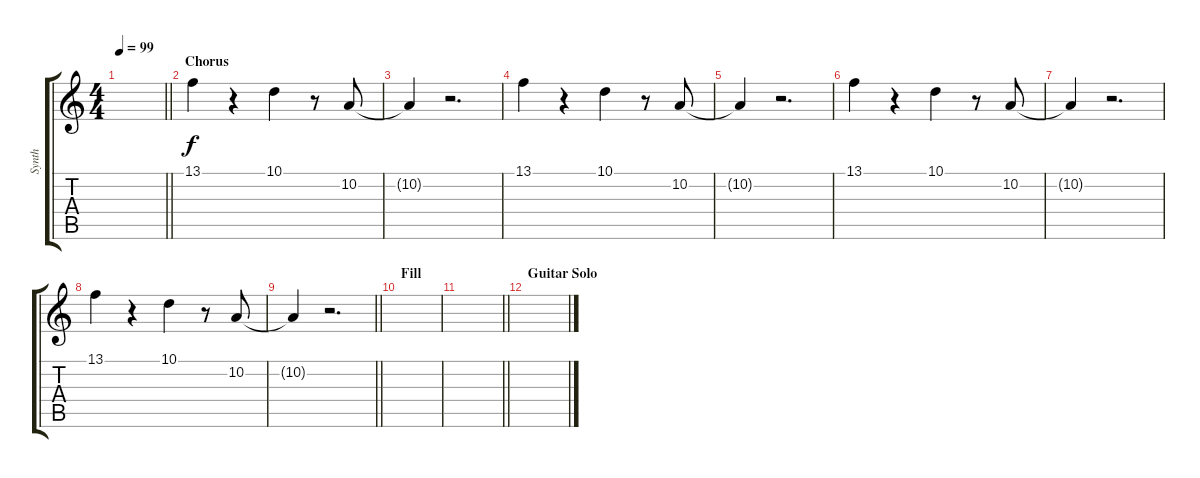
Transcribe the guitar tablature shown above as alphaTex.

\track ("Synth" "Synth") {instrument fx3crystal}
\staff {score tabs}
\tuning (E4 B3 G3 D3 A2 E2) {hide}
\ts (4 4)
\tempo 99
\clef g2
\barLineRight lightlight
\ks c
|
\section ("" "Chorus")
13.1.4 r.4 10.1.4 r.8 10.2.8 |
10.2{t}.4 r.2{d} |
13.1.4 r.4 10.1.4 r.8 10.2.8 |
10.2{t}.4 r.2{d} |
13.1.4 r.4 10.1.4 r.8 10.2.8 |
10.2{t}.4 r.2{d} |
13.1.4 r.4 10.1.4 r.8 10.2.8 |
\barLineRight lightlight
10.2{t}.4 r.2{d} |
\section ("" "Fill")
|
\barLineRight lightlight
|
\section ("" "Guitar Solo")
